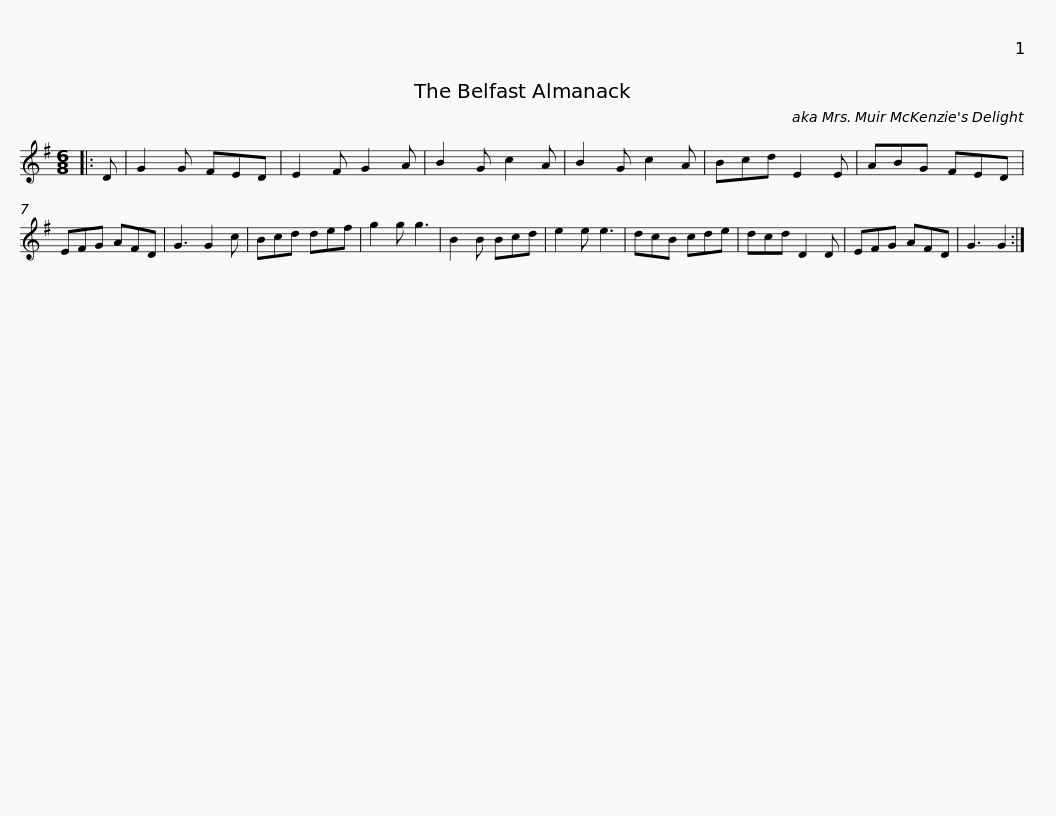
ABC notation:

X:1
L:1/8
M:6/8
I:linebreak $
K:G
V:1 treble
V:1
|: D | G2 G FED | E2 F G2 A | B2 G c2 A | B2 G c2 A | %5
 Bcd E2 E | ABG FED | EFG AFD |$ G3 G2 c | Bcd def | %10
 g2 g g3 | B2 B Bcd | e2 e e3 | dcB cde | dcd D2 D | %15
 EFG AFD | G3 G2 :| %17
